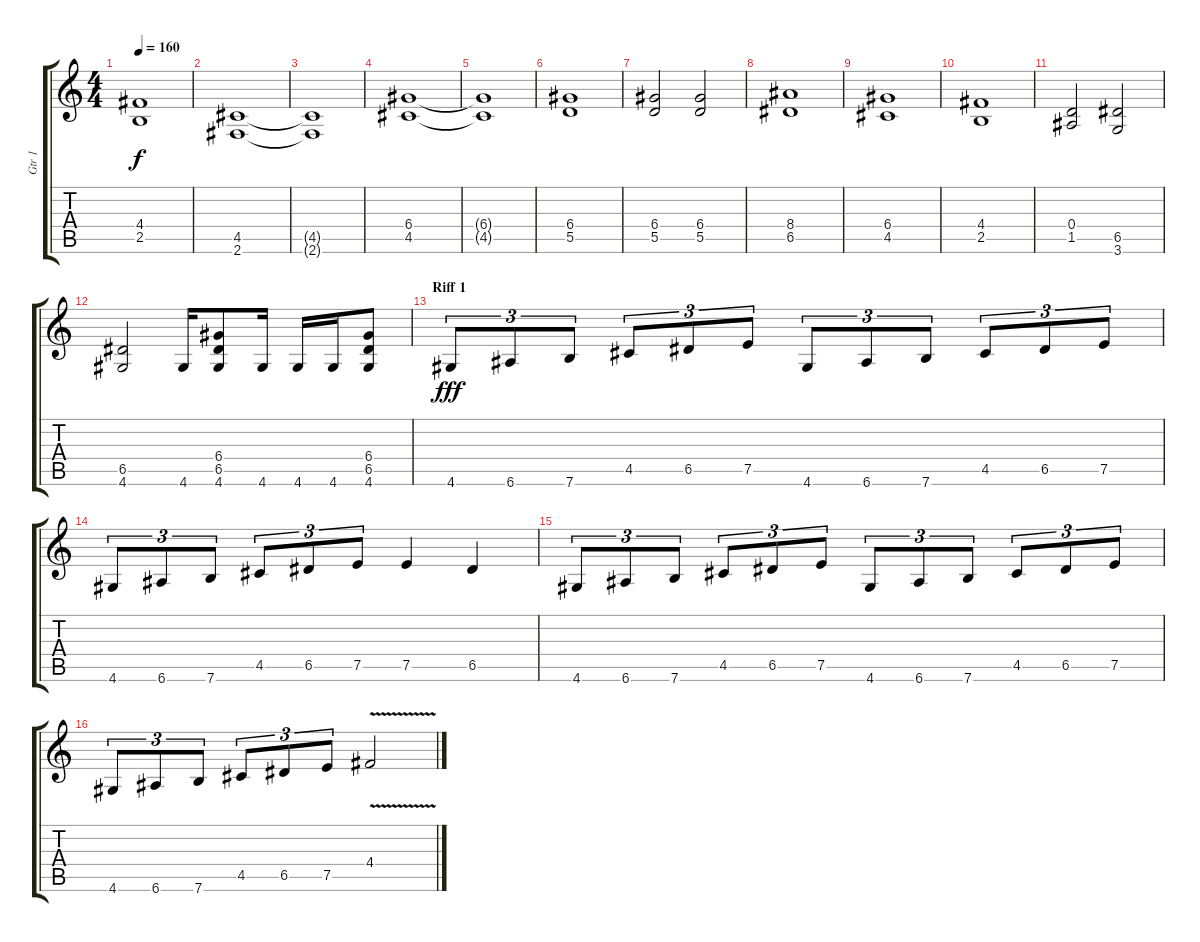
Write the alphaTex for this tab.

\track ("Gtr 1" "Gtr 1") {instrument overdrivenguitar}
\staff {score tabs}
\tuning (E4 B3 G3 D3 A2 E2) {hide}
\ts (4 4)
\tempo 160
\clef g2
\ks c
(4.4{t} 2.5{t}).1{dy f} |
(4.5 2.6).1 |
(4.5{t} 2.6{t}).1 |
(6.4 4.5).1 |
(6.4{t} 4.5{t}).1 |
(6.4 5.5).1 |
(6.4 5.5).2 (6.4 5.5).2 |
(8.4 6.5).1 |
(6.4 4.5).1 |
(4.4 2.5).1 |
(0.4 1.5).2 (6.5 3.6).2 |
(6.5 4.6).2 4.6.16 (6.4 6.5 4.6).8 4.6.16 4.6.16 4.6.16 (6.4 6.5 4.6).8 |
\section ("" "Riff 1")
4.6.8{tu (3 2) dy fff} 6.6.8{tu (3 2)} 7.6.8{tu (3 2)} 4.5.8{tu (3 2)} 6.5.8{tu (3 2)} 7.5.8{tu (3 2)} 4.6.8{tu (3 2)} 6.6.8{tu (3 2)} 7.6.8{tu (3 2)} 4.5.8{tu (3 2)} 6.5.8{tu (3 2)} 7.5.8{tu (3 2)} |
4.6.8{tu (3 2)} 6.6.8{tu (3 2)} 7.6.8{tu (3 2)} 4.5.8{tu (3 2)} 6.5.8{tu (3 2)} 7.5.8{tu (3 2)} 7.5.4 6.5.4 |
4.6.8{tu (3 2)} 6.6.8{tu (3 2)} 7.6.8{tu (3 2)} 4.5.8{tu (3 2)} 6.5.8{tu (3 2)} 7.5.8{tu (3 2)} 4.6.8{tu (3 2)} 6.6.8{tu (3 2)} 7.6.8{tu (3 2)} 4.5.8{tu (3 2)} 6.5.8{tu (3 2)} 7.5.8{tu (3 2)} |
4.6.8{tu (3 2)} 6.6.8{tu (3 2)} 7.6.8{tu (3 2)} 4.5.8{tu (3 2)} 6.5.8{tu (3 2)} 7.5.8{tu (3 2)} 4.4{v}.2
